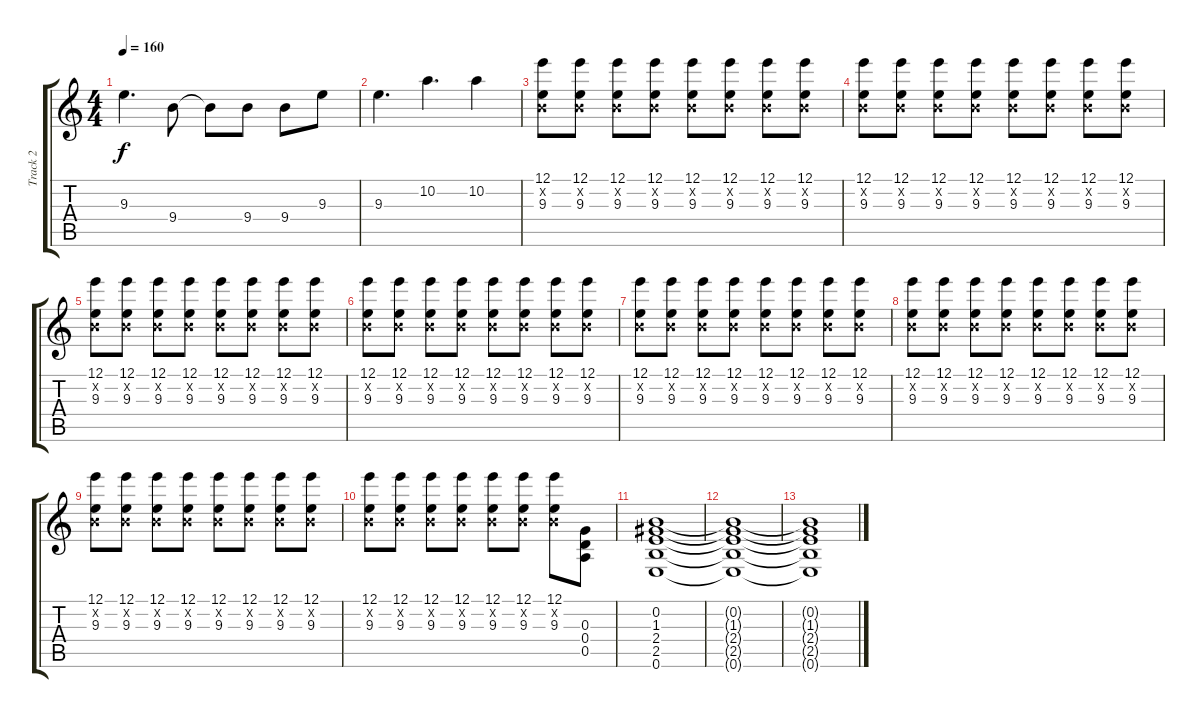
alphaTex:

\track ("Track 2" "Track 2") {instrument overdrivenguitar}
\staff {score tabs}
\tuning (E4 B3 G3 D3 A2 E2) {hide}
\ts (4 4)
\tempo 160
\clef g2
\ks c
9.3.4{d dy f} 9.4.8 9.4{t}.8 9.4.8 9.4.8 9.3.8 |
9.3.4{d} 10.2.4{d} 10.2.4 |
(12.1 0.2{x} 9.3).8 (12.1 0.2{x} 9.3).8 (12.1 0.2{x} 9.3).8 (12.1 0.2{x} 9.3).8 (12.1 0.2{x} 9.3).8 (12.1 0.2{x} 9.3).8 (12.1 0.2{x} 9.3).8 (12.1 0.2{x} 9.3).8 |
(12.1 0.2{x} 9.3).8 (12.1 0.2{x} 9.3).8 (12.1 0.2{x} 9.3).8 (12.1 0.2{x} 9.3).8 (12.1 0.2{x} 9.3).8 (12.1 0.2{x} 9.3).8 (12.1 0.2{x} 9.3).8 (12.1 0.2{x} 9.3).8 |
(12.1 0.2{x} 9.3).8 (12.1 0.2{x} 9.3).8 (12.1 0.2{x} 9.3).8 (12.1 0.2{x} 9.3).8 (12.1 0.2{x} 9.3).8 (12.1 0.2{x} 9.3).8 (12.1 0.2{x} 9.3).8 (12.1 0.2{x} 9.3).8 |
(12.1 0.2{x} 9.3).8 (12.1 0.2{x} 9.3).8 (12.1 0.2{x} 9.3).8 (12.1 0.2{x} 9.3).8 (12.1 0.2{x} 9.3).8 (12.1 0.2{x} 9.3).8 (12.1 0.2{x} 9.3).8 (12.1 0.2{x} 9.3).8 |
(12.1 0.2{x} 9.3).8 (12.1 0.2{x} 9.3).8 (12.1 0.2{x} 9.3).8 (12.1 0.2{x} 9.3).8 (12.1 0.2{x} 9.3).8 (12.1 0.2{x} 9.3).8 (12.1 0.2{x} 9.3).8 (12.1 0.2{x} 9.3).8 |
(12.1 0.2{x} 9.3).8 (12.1 0.2{x} 9.3).8 (12.1 0.2{x} 9.3).8 (12.1 0.2{x} 9.3).8 (12.1 0.2{x} 9.3).8 (12.1 0.2{x} 9.3).8 (12.1 0.2{x} 9.3).8 (12.1 0.2{x} 9.3).8 |
(12.1 0.2{x} 9.3).8 (12.1 0.2{x} 9.3).8 (12.1 0.2{x} 9.3).8 (12.1 0.2{x} 9.3).8 (12.1 0.2{x} 9.3).8 (12.1 0.2{x} 9.3).8 (12.1 0.2{x} 9.3).8 (12.1 0.2{x} 9.3).8 |
(12.1 0.2{x} 9.3).8 (12.1 0.2{x} 9.3).8 (12.1 0.2{x} 9.3).8 (12.1 0.2{x} 9.3).8 (12.1 0.2{x} 9.3).8 (12.1 0.2{x} 9.3).8 (12.1 0.2{x} 9.3).8 (0.3 0.4 0.5).8 |
(0.2 1.3 2.4 2.5 0.6).1 |
(0.2{t} 1.3{t} 2.4{t} 2.5{t} 0.6{t}).1 |
(0.2{t} 1.3{t} 2.4{t} 2.5{t} 0.6{t}).1
